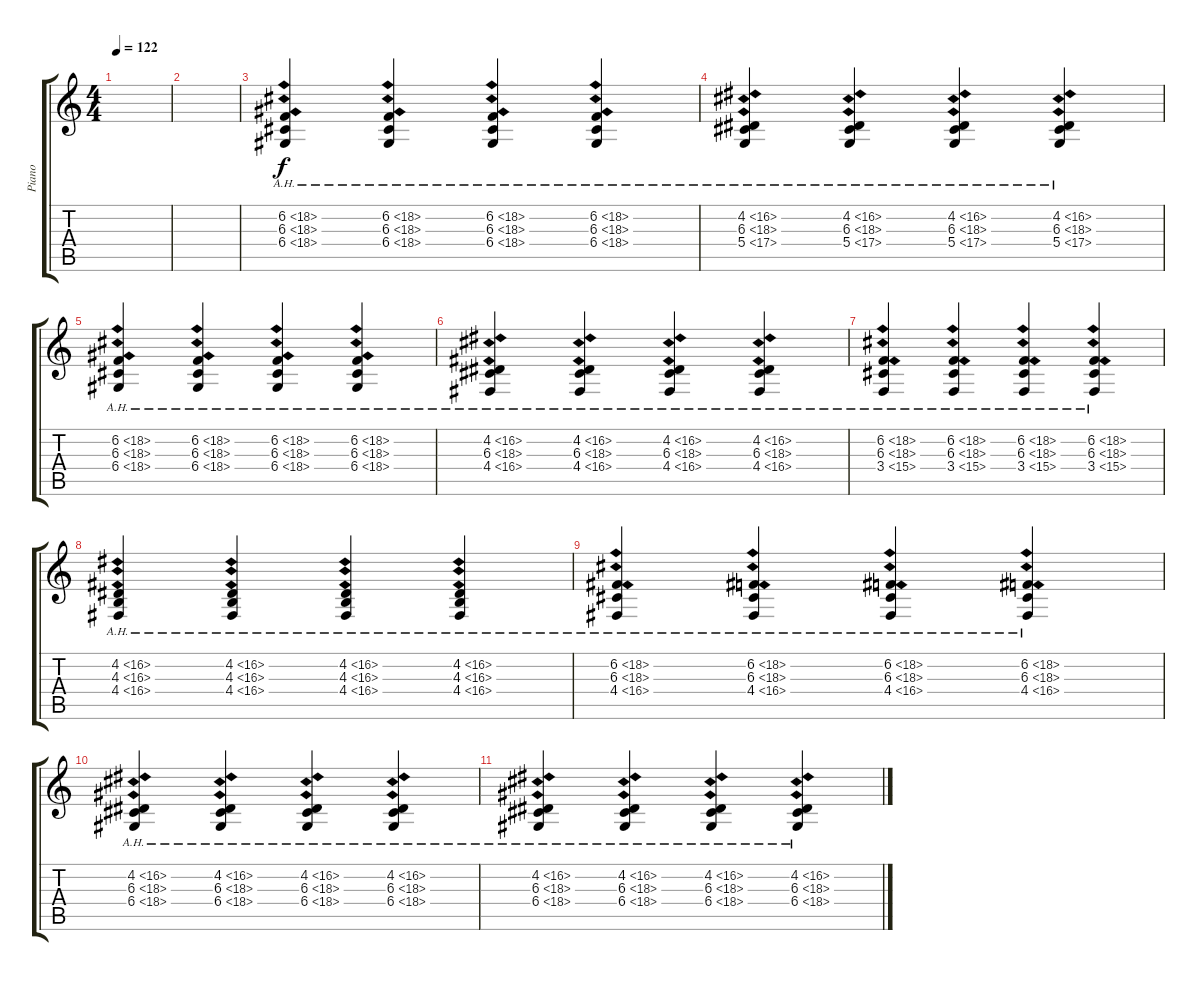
\track ("Piano" "Piano") {instrument brightacousticpiano}
\staff {score tabs}
\tuning (E4 B3 G3 D3 A2 D2) {hide}
\ts (4 4)
\tempo 122
\clef g2
\ks c
|
|
(6.2{ah 12} 6.3{ah 12} 6.4{ah 12}).4 (6.2{ah 12} 6.3{ah 12} 6.4{ah 12}).4 (6.2{ah 12} 6.3{ah 12} 6.4{ah 12}).4 (6.2{ah 12} 6.3{ah 12} 6.4{ah 12}).4 |
(4.2{ah 12} 6.3{ah 12} 5.4{ah 12}).4 (4.2{ah 12} 6.3{ah 12} 5.4{ah 12}).4 (4.2{ah 12} 6.3{ah 12} 5.4{ah 12}).4 (4.2{ah 12} 6.3{ah 12} 5.4{ah 12}).4 |
(6.2{ah 12} 6.3{ah 12} 6.4{ah 12}).4 (6.2{ah 12} 6.3{ah 12} 6.4{ah 12}).4 (6.2{ah 12} 6.3{ah 12} 6.4{ah 12}).4 (6.2{ah 12} 6.3{ah 12} 6.4{ah 12}).4 |
(4.2{ah 12} 6.3{ah 12} 4.4{ah 12}).4 (4.2{ah 12} 6.3{ah 12} 4.4{ah 12}).4 (4.2{ah 12} 6.3{ah 12} 4.4{ah 12}).4 (4.2{ah 12} 6.3{ah 12} 4.4{ah 12}).4 |
(6.2{ah 12} 6.3{ah 12} 3.4{ah 12}).4 (6.2{ah 12} 6.3{ah 12} 3.4{ah 12}).4 (6.2{ah 12} 6.3{ah 12} 3.4{ah 12}).4 (6.2{ah 12} 6.3{ah 12} 3.4{ah 12}).4 |
(4.2{ah 12} 4.3{ah 12} 4.4{ah 12}).4 (4.2{ah 12} 4.3{ah 12} 4.4{ah 12}).4 (4.2{ah 12} 4.3{ah 12} 4.4{ah 12}).4 (4.2{ah 12} 4.3{ah 12} 4.4{ah 12}).4 |
(6.2{ah 12} 6.3{ah 12} 4.4{ah 12}).4 (6.2{ah 12} 6.3{ah 12} 4.4{ah 12}).4 (6.2{ah 12} 6.3{ah 12} 4.4{ah 12}).4 (6.2{ah 12} 6.3{ah 12} 4.4{ah 12}).4 |
(4.2{ah 12} 6.3{ah 12} 6.4{ah 12}).4 (4.2{ah 12} 6.3{ah 12} 6.4{ah 12}).4 (4.2{ah 12} 6.3{ah 12} 6.4{ah 12}).4 (4.2{ah 12} 6.3{ah 12} 6.4{ah 12}).4 |
(4.2{ah 12} 6.3{ah 12} 6.4{ah 12}).4 (4.2{ah 12} 6.3{ah 12} 6.4{ah 12}).4 (4.2{ah 12} 6.3{ah 12} 6.4{ah 12}).4 (4.2{ah 12} 6.3{ah 12} 6.4{ah 12}).4
